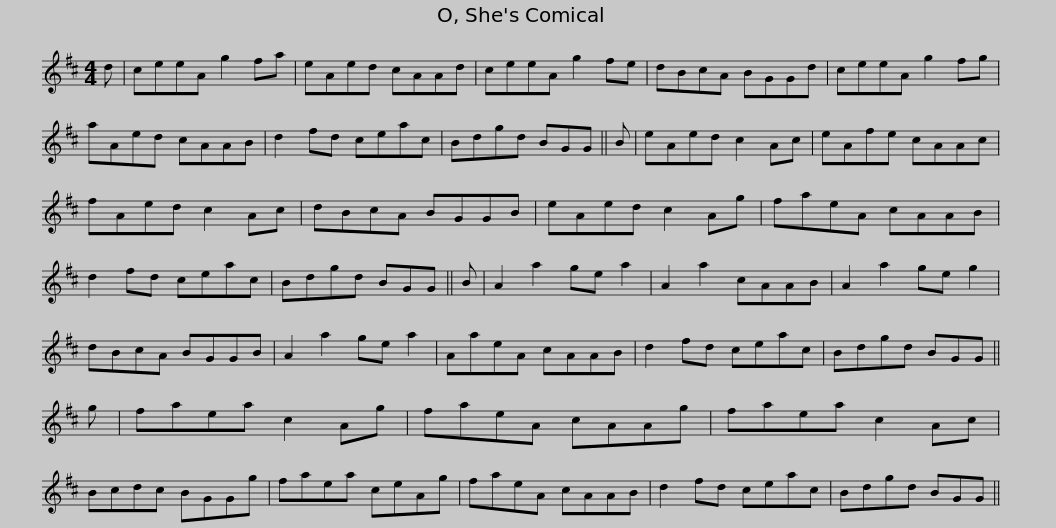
X:1
L:1/8
M:4/4
I:linebreak $
K:D
V:1 treble
V:1
 d | ceeA g2 fa | eAed cAAd | ceeA g2 fe | dBcA BGGd | %5
 ceeA g2 fg |$ aAed cAAB | d2 fd ceac | Bdgd BGG || B | %10
 eAed c2 Ac | eAfe cAAc |$ fAed c2 Ac | dBcA BGGB | eAed c2 Ag | %15
 faeA cAAB | d2 fd ceac | Bdgd BGG ||$ B | A2 a2 ge a2 | %20
 A2 a2 cAAB | A2 a2 ge g2 | dBcA BGGB | A2 a2 ge a2 | AaeA cAAB |$ %25
 d2 fd ceac | Bdgd BGG || g | faea c2 Ag | faeA cAAg | %30
 faea c2 Ac |$ Bcdc BGGg | faea ceAg | faeA cAAB | d2 fd ceac | %35
 Bdgd BGG || %36
